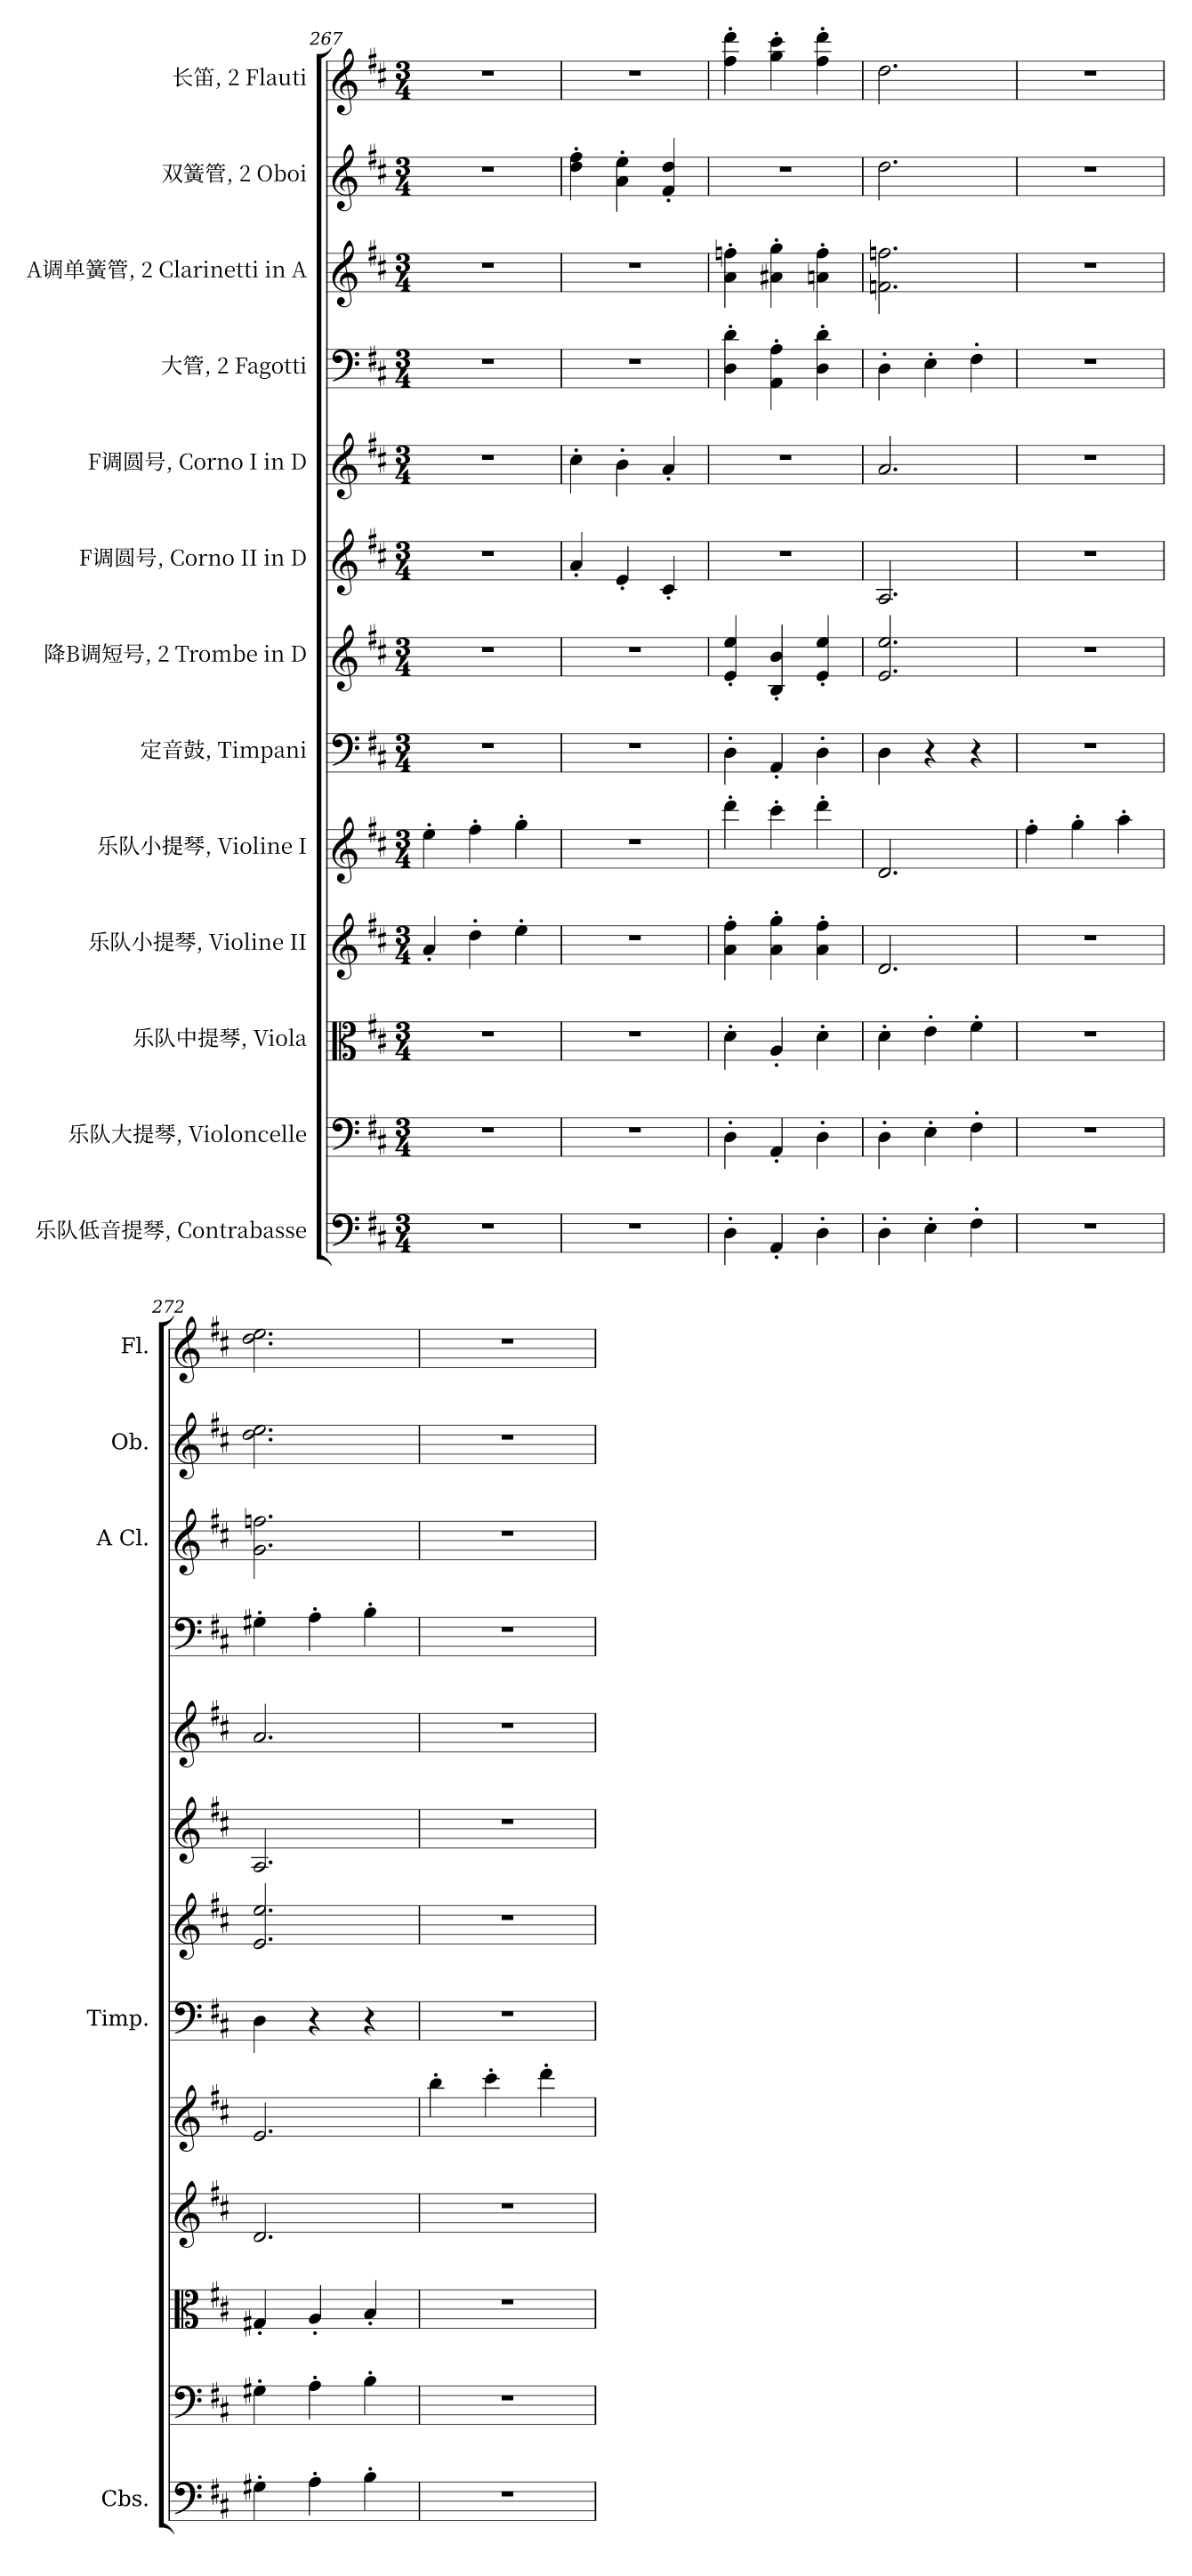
**kern	**kern	**kern	**kern	**kern	**kern	**kern	**kern	**kern	**kern	**kern	**kern	**kern
*part13	*part12	*part11	*part10	*part9	*part8	*part7	*part6	*part5	*part4	*part3	*part2	*part1
*staff13	*staff12	*staff11	*staff10	*staff9	*staff8	*staff7	*staff6	*staff5	*staff4	*staff3	*staff2	*staff1
*I"乐队低音提琴, Contrabasse	*I"乐队大提琴, Violoncelle	*I"乐队中提琴, Viola	*I"乐队小提琴, Violine II	*I"乐队小提琴, Violine I	*I"定音鼓, Timpani	*I"降B调短号, 2 Trombe in D	*I"F调圆号, Corno II in D	*I"F调圆号, Corno I in D	*I"大管, 2 Fagotti	*I"A调单簧管, 2 Clarinetti in A	*I"双簧管, 2 Oboi	*I"长笛, 2 Flauti
*I'Cbs.	*	*	*	*	*I'Timp.	*	*	*	*	*I'A Cl.	*I'Ob.	*I'Fl.
*clefF4	*clefF4	*clefC3	*clefG2	*clefG2	*clefF4	*clefG2	*clefG2	*clefG2	*clefF4	*clefG2	*clefG2	*clefG2
*ITrd7c12	*	*	*	*	*	*ITrd1c2	*ITrd4c7	*ITrd4c7	*	*ITrd2c3	*	*
*k[f#c#]	*k[f#c#]	*k[f#c#]	*k[f#c#]	*k[f#c#]	*k[f#c#]	*k[]	*k[f#]	*k[f#]	*k[f#c#]	*k[f#c#g#d#a#]	*k[f#c#]	*k[f#c#]
*M3/4	*M3/4	*M3/4	*M3/4	*M3/4	*M3/4	*M3/4	*M3/4	*M3/4	*M3/4	*M3/4	*M3/4	*M3/4
*MM315	*MM315	*MM315	*MM315	*MM315	*MM315	*MM315	*MM315	*MM315	*MM315	*MM315	*MM315	*MM315
=267	=267	=267	=267	=267	=267	=267	=267	=267	=267	=267	=267	=267
2.r	2.r	2.r	4a'/	4ee'\	2.r	2.r	2.r	2.r	2.r	2.r	2.r	2.r
.	.	.	4dd'\	4ff#'\	.	.	.	.	.	.	.	.
.	.	.	4ee'\	4gg'\	.	.	.	.	.	.	.	.
=268	=268	=268	=268	=268	=268	=268	=268	=268	=268	=268	=268	=268
*	*	*	*	*	*	*	*	*	*	*	*	*MM315
2.r	2.r	2.r	2.r	2.r	2.r	2.r	4d'/	4f#'\	2.r	2.r	4dd\' 4ff#\'	2.r
.	.	.	.	.	.	.	4A'/	4e'\	.	.	4a\' 4ee\'	.
.	.	.	.	.	.	.	4F#'/	4d'/	.	.	4f#/' 4dd/'	.
!!LO:PB:g=z
=269	=269	=269	=269	=269	=269	=269	=269	=269	=269	=269	=269	=269
*	*	*	*	*	*	*	*	*	*	*	*	*MM315
4DD'\	4D'\	4d'\	4a\' 4ff#\'	4ddd'\	4D'\	4d/' 4dd/'	2.r	2.r	4D\' 4d\'	4f#\' 4ddn\'	2.r	4ff#\' 4ddd\'
*	*	*	*	*	*	*	*	*	*	*	*	*MM281
4AAA'/	4AA'/	4A'/	4a\' 4gg\'	4ccc#'\	4AA'/	4A/' 4a/'	.	.	4AA\' 4A\'	4f##X\' 4ee\'	.	4gg\' 4ccc#\'
4DD'\	4D'\	4d'\	4a\' 4ff#\'	4ddd'\	4D'\	4d/' 4dd/'	.	.	4D\' 4d\'	4f#X\' 4dd\'	.	4ff#\' 4ddd\'
=270	=270	=270	=270	=270	=270	=270	=270	=270	=270	=270	=270	=270
*	*	*	*	*	*	*	*	*	*	*	*	*MM315
4DD'\	4D'\	4d'\	2.d/	2.d/	4D\	2.d/ 2.dd/	2.D/	2.d/	4D'\	2.dn\ 2.ddn\	2.dd\	2.dd\
4EE'\	4E'\	4e'\	.	.	4r	.	.	.	4E'\	.	.	.
4FF#'\	4F#'\	4f#'\	.	.	4r	.	.	.	4F#'\	.	.	.
=271	=271	=271	=271	=271	=271	=271	=271	=271	=271	=271	=271	=271
*	*	*	*	*	*	*	*	*	*	*	*	*MM315
2.r	2.r	2.r	2.r	4ff#'\	2.r	2.r	2.r	2.r	2.r	2.r	2.r	2.r
.	.	.	.	4gg'\	.	.	.	.	.	.	.	.
.	.	.	.	4aa'\	.	.	.	.	.	.	.	.
=272	=272	=272	=272	=272	=272	=272	=272	=272	=272	=272	=272	=272
*	*	*	*	*	*	*	*	*	*	*	*	*MM315
4GG#X'\	4G#X'\	4G#X'/	2.d/	2.e/	4D\	2.d/ 2.dd/	2.D/	2.d/	4G#X'\	2.e\ 2.ddn\	2.dd\ 2.ee\	2.dd\ 2.ee\
4AA'\	4A'\	4A'/	.	.	4r	.	.	.	4A'\	.	.	.
4BB'\	4B'\	4B'/	.	.	4r	.	.	.	4B'\	.	.	.
=273	=273	=273	=273	=273	=273	=273	=273	=273	=273	=273	=273	=273
*	*	*	*	*	*	*	*	*	*	*	*	*MM315
2.r	2.r	2.r	2.r	4bb'\	2.r	2.r	2.r	2.r	2.r	2.r	2.r	2.r
.	.	.	.	4ccc#'\	.	.	.	.	.	.	.	.
.	.	.	.	4ddd'\	.	.	.	.	.	.	.	.
=	=	=	=	=	=	=	=	=	=	=	=	=
*-	*-	*-	*-	*-	*-	*-	*-	*-	*-	*-	*-	*-
